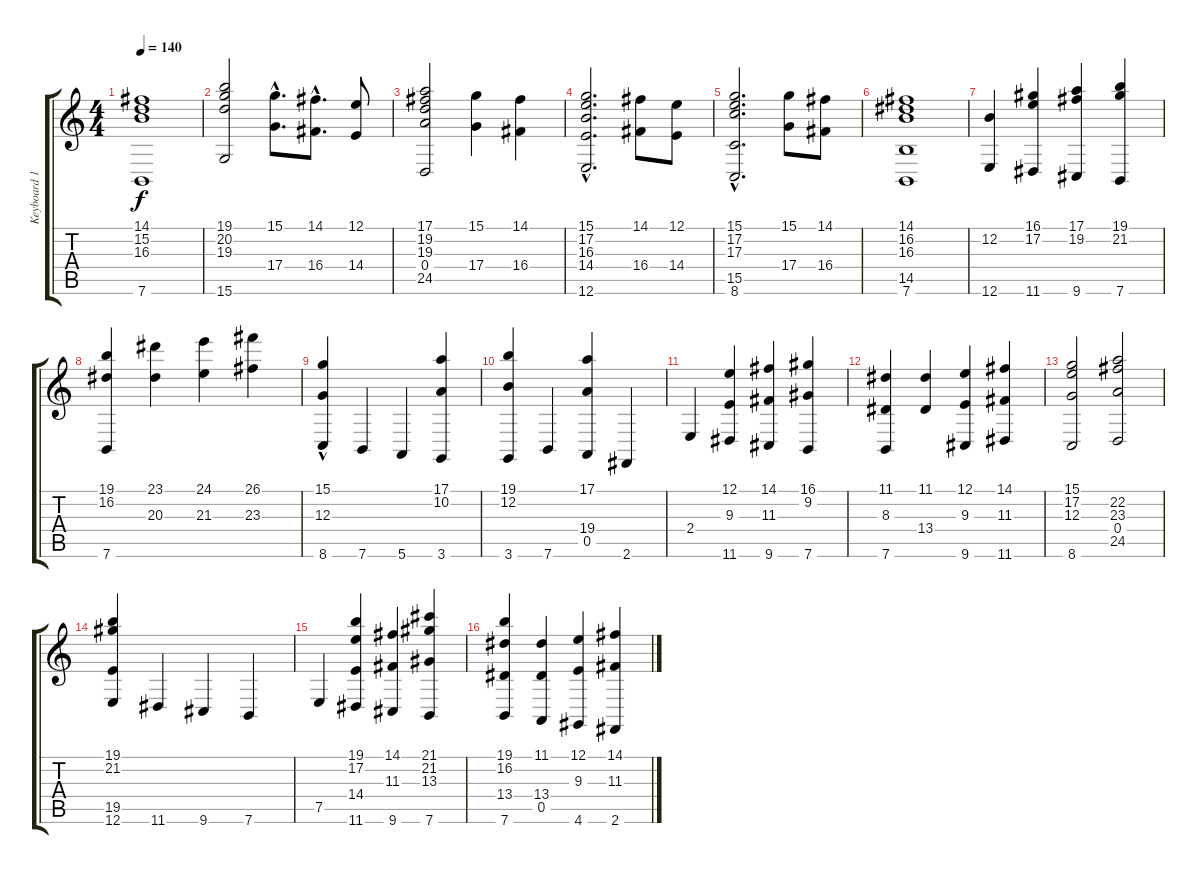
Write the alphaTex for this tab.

\track ("Keyboard 1" "Keyboard 1") {instrument stringensemble1}
\staff {score tabs}
\tuning (E4 B3 G3 D3 A2 E2) {hide}
\ts (4 4)
\tempo 140
\clef g2
\ks c
(14.1 15.2 16.3 7.6).1{dy f} |
(19.1 20.2 19.3 15.6).2 (15.1 17.4{hac}).8{d} (14.1{hac} 16.4{hac}).8{d} (12.1 14.4).8 |
(17.1 19.2 19.3 0.4 24.5).2 (15.1 17.4).4 (14.1 16.4).4 |
(15.1 17.2{hac} 16.3 14.4{hac} 12.6).2{d} (14.1 16.4).8 (12.1 14.4).8 |
(15.1{hac} 17.2 17.3 15.5{hac} 8.6).2{d} (15.1 17.4).8 (14.1 16.4).8 |
(14.1 16.2 16.3 14.5 7.6).1 |
(12.2 12.6).4 (16.1 17.2 11.6).4 (17.1 19.2 9.6).4 (19.1 21.2 7.6).4 |
(19.1 16.2 7.6).4 (23.1 20.3).4 (24.1 21.3).4 (26.1 23.3).4 |
(15.1{hac} 12.3{hac} 8.6).4 7.6.4 5.6.4 (17.1 10.2 3.6).4 |
(19.1 12.2 3.6).4 7.6.4 (17.1 19.4 0.5).4 2.6.4 |
2.4.4 (12.1 9.3 11.6).4 (14.1 11.3 9.6).4 (16.1 9.2 7.6).4 |
(11.1 8.3 7.6).4 (11.1 13.4).4 (12.1 9.3 9.6).4 (14.1 11.3 11.6).4 |
(15.1 17.2 12.3 8.6).2 (22.2 23.3 0.4 24.5).2 |
(19.1 21.2 19.5 12.6).4 11.6.4 9.6.4 7.6.4 |
7.5.4 (19.1 17.2 14.4 11.6).4 (14.1 11.3 9.6).4 (21.1 21.2 13.3 7.6).4 |
(19.1 16.2 13.4 7.6).4 (11.1 13.4 0.5).4 (12.1 9.3 4.6).4 (14.1 11.3 2.6).4
